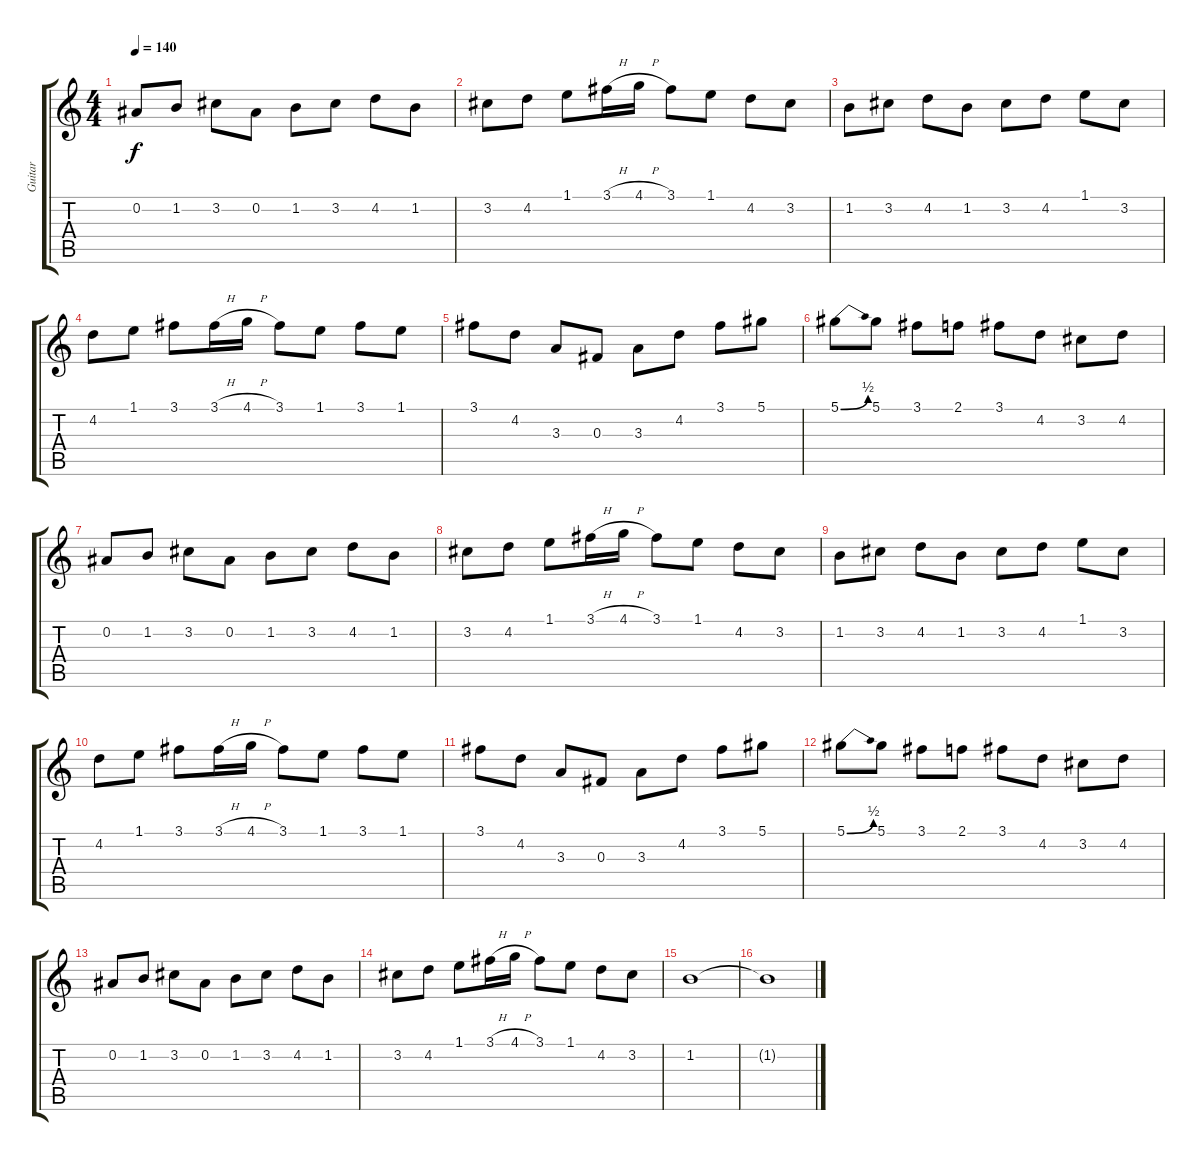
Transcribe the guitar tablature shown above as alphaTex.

\track ("Guitar" "Guitar") {instrument distortionguitar}
\staff {score tabs}
\tuning (Eb4 Bb3 Gb3 Db3 Ab2 Eb2) {hide}
\ts (4 4)
\tempo 140
\clef g2
\ks c
0.2.8{dy f} 1.2.8 3.2.8 0.2.8 1.2.8 3.2.8 4.2.8 1.2.8 |
3.2.8 4.2.8 1.1.8 3.1{h}.16 4.1{h}.16 3.1.8 1.1.8 4.2.8 3.2.8 |
1.2.8 3.2.8 4.2.8 1.2.8 3.2.8 4.2.8 1.1.8 3.2.8 |
4.2.8 1.1.8 3.1.8 3.1{h}.16 4.1{h}.16 3.1.8 1.1.8 3.1.8 1.1.8 |
3.1.8 4.2.8 3.3.8 0.3.8 3.3.8 4.2.8 3.1.8 5.1.8 |
5.1{be (bend 0 0 60 2)}.8 5.1.8 3.1.8 2.1.8 3.1.8 4.2.8 3.2.8 4.2.8 |
0.2.8 1.2.8 3.2.8 0.2.8 1.2.8 3.2.8 4.2.8 1.2.8 |
3.2.8 4.2.8 1.1.8 3.1{h}.16 4.1{h}.16 3.1.8 1.1.8 4.2.8 3.2.8 |
1.2.8 3.2.8 4.2.8 1.2.8 3.2.8 4.2.8 1.1.8 3.2.8 |
4.2.8 1.1.8 3.1.8 3.1{h}.16 4.1{h}.16 3.1.8 1.1.8 3.1.8 1.1.8 |
3.1.8 4.2.8 3.3.8 0.3.8 3.3.8 4.2.8 3.1.8 5.1.8 |
5.1{be (bend 0 0 60 2)}.8 5.1.8 3.1.8 2.1.8 3.1.8 4.2.8 3.2.8 4.2.8 |
0.2.8 1.2.8 3.2.8 0.2.8 1.2.8 3.2.8 4.2.8 1.2.8 |
3.2.8 4.2.8 1.1.8 3.1{h}.16 4.1{h}.16 3.1.8 1.1.8 4.2.8 3.2.8 |
1.2.1 |
1.2{t}.1
